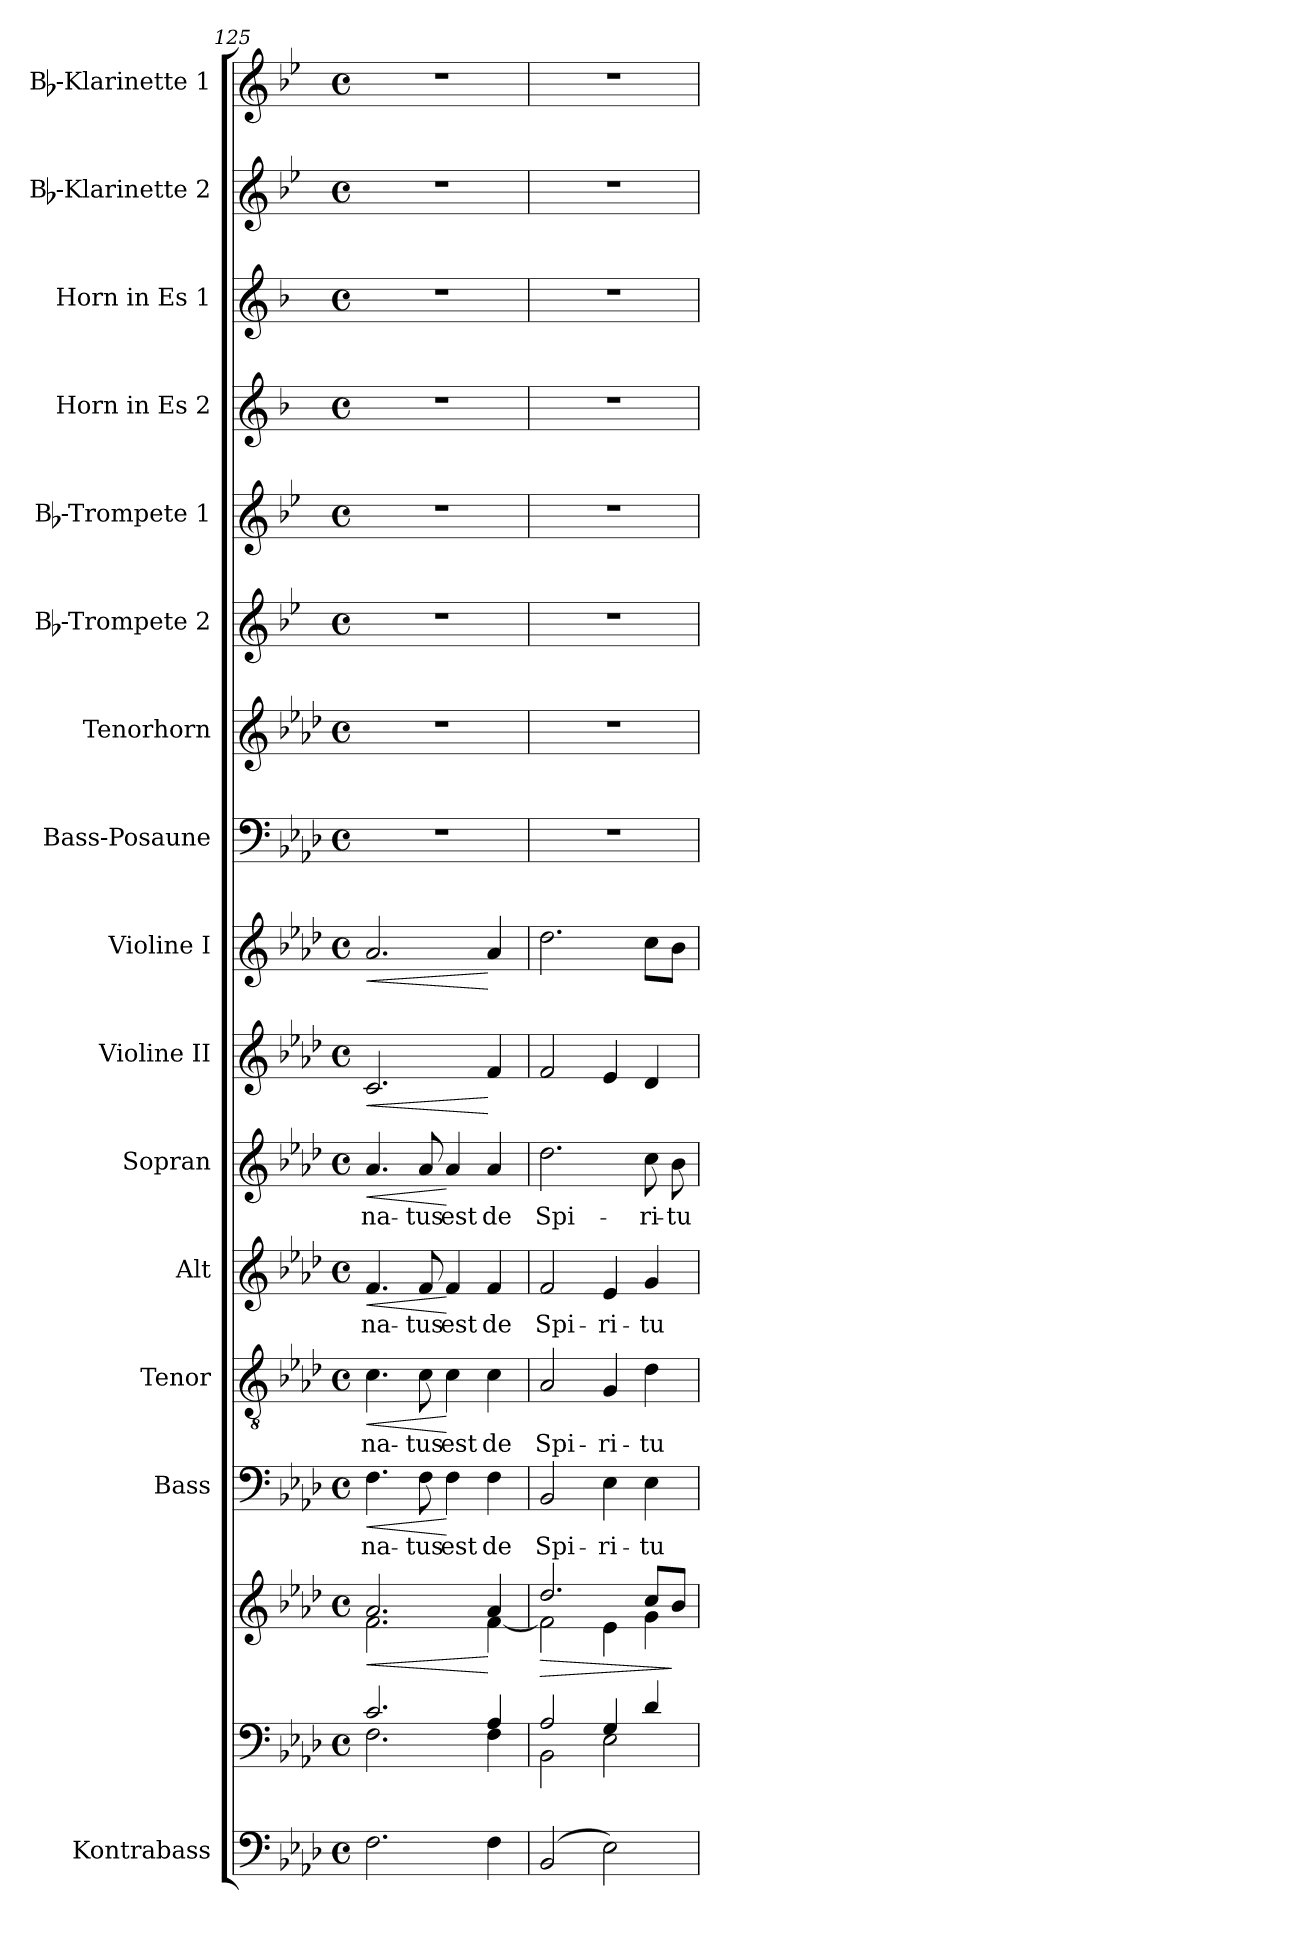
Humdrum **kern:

**kern	**kern	**kern	**dynam	**kern	**text	**dynam	**kern	**text	**dynam	**kern	**text	**dynam	**kern	**text	**dynam	**kern	**dynam	**kern	**dynam	**kern	**kern	**kern	**kern	**kern	**kern	**kern	**kern
*part16	*part15	*part15	*part15	*part14	*part14	*part14	*part13	*part13	*part13	*part12	*part12	*part12	*part11	*part11	*part11	*part10	*part10	*part9	*part9	*part8	*part7	*part6	*part5	*part4	*part3	*part2	*part1
*staff17	*staff16	*staff15	*staff15/16	*staff14	*staff14	*staff14	*staff13	*staff13	*staff13	*staff12	*staff12	*staff12	*staff11	*staff11	*staff11	*staff10	*staff10	*staff9	*staff9	*staff8	*staff7	*staff6	*staff5	*staff4	*staff3	*staff2	*staff1
*I"Kontrabass	*	*	*	*I"Bass	*	*	*I"Tenor	*	*	*I"Alt	*	*	*I"Sopran	*	*	*I"Violine II	*	*I"Violine I	*	*I"Bass-Posaune	*I"Tenorhorn	*I"Bb-Trompete 2	*I"Bb-Trompete 1	*I"Horn in Es 2	*I"Horn in Es 1	*I"Bb-Klarinette 2	*I"Bb-Klarinette 1
*I'Kb.	*	*	*	*I'B.	*	*	*I'T.	*	*	*I'A.	*	*	*I'S.	*	*	*I'Vl. II	*	*I'Vl. I	*	*I'B. Pos.	*I'T. Hrn.	*I'Bb Trp. 2	*I'Bb Trp. 1	*	*	*I'Bb Kl. 2	*I'Bb Kl. 1
*clefF4	*clefF4	*clefG2	*	*clefF4	*	*	*clefGv2	*	*	*clefG2	*	*	*clefG2	*	*	*clefG2	*	*clefG2	*	*clefF4	*clefG2	*clefG2	*clefG2	*clefG2	*clefG2	*clefG2	*clefG2
*ITrd7c12	*	*	*	*	*	*	*	*	*	*	*	*	*	*	*	*	*	*	*	*	*ITrd8c14	*ITrd1c2	*ITrd1c2	*ITrd5c9	*ITrd5c9	*ITrd1c2	*ITrd1c2
*k[b-e-a-d-]	*k[b-e-a-d-]	*k[b-e-a-d-]	*	*k[b-e-a-d-]	*	*	*k[b-e-a-d-]	*	*	*k[b-e-a-d-]	*	*	*k[b-e-a-d-]	*	*	*k[b-e-a-d-]	*	*k[b-e-a-d-]	*	*k[b-e-a-d-]	*k[b-e-a-d-]	*k[b-e-a-d-]	*k[b-e-a-d-]	*k[b-e-a-d-]	*k[b-e-a-d-]	*k[b-e-a-d-]	*k[b-e-a-d-]
*A-:	*A-:	*A-:	*	*A-:	*	*	*A-:	*	*	*A-:	*	*	*A-:	*	*	*A-:	*	*A-:	*	*A-:	*A-:	*A-:	*A-:	*A-:	*A-:	*A-:	*A-:
*M4/4	*M4/4	*M4/4	*	*M4/4	*	*	*M4/4	*	*	*M4/4	*	*	*M4/4	*	*	*M4/4	*	*M4/4	*	*M4/4	*M4/4	*M4/4	*M4/4	*M4/4	*M4/4	*M4/4	*M4/4
*met(c)	*met(c)	*met(c)	*	*met(c)	*	*	*met(c)	*	*	*met(c)	*	*	*met(c)	*	*	*met(c)	*	*met(c)	*	*met(c)	*met(c)	*met(c)	*met(c)	*met(c)	*met(c)	*met(c)	*met(c)
=125	=125	=125	=125	=125	=125	=125	=125	=125	=125	=125	=125	=125	=125	=125	=125	=125	=125	=125	=125	=125	=125	=125	=125	=125	=125	=125	=125
*	*^	*	*	*	*	*	*	*	*	*	*	*	*	*	*	*	*	*	*	*	*	*	*	*	*	*	*
!	!	!	!	!LO:HP:b	!	!LO:LY:b	!LO:HP:b	!	!LO:LY:b	!LO:HP:b	!	!LO:LY:b	!LO:HP:b	!	!LO:LY:b	!LO:HP:b	!	!LO:HP:b	!	!LO:HP:b	!	!	!	!	!	!	!	!
*	*	*	*^	*	*	*	*	*	*	*	*	*	*	*	*	*	*	*	*	*	*	*	*	*	*	*	*	*
2.FF\	2.c/	2.F\	2.a-/	2.f\	<	4.F\	-na-	<	4.c\	-na-	<	4.f/	-na-	<	4.a-/	-na-	<	2.c/	<	2.a-/	<	1r	1r	1r	1r	1r	1r	1r	1r
!	!	!	!	!	!	!	!LO:LY:b	!	!	!LO:LY:b	!	!	!LO:LY:b	!	!	!LO:LY:b	!	!	!	!	!	!	!	!	!	!	!	!	!
.	.	.	.	.	.	8F\	-tus	.	8c\	-tus	.	8f/	-tus	.	8a-/	-tus	.	.	.	.	.	.	.	.	.	.	.	.	.
!	!	!	!	!	!	!	!LO:LY:b	!	!	!LO:LY:b	!	!	!LO:LY:b	!	!	!LO:LY:b	!	!	!	!	!	!	!	!	!	!	!	!	!
.	.	.	.	.	.	4F\	est	[	4c\	est	[	4f/	est	[	4a-/	est	[	.	.	.	.	.	.	.	.	.	.	.	.
!	!	!	!	!	!	!	!LO:LY:b	!	!	!LO:LY:b	!	!	!LO:LY:b	!	!	!LO:LY:b	!	!	!	!	!	!	!	!	!	!	!	!	!
4FF\	4A-/	4F\	4a-/	[<4f\	[	4F\	de	.	4c\	de	.	4f/	de	.	4a-/	de	.	4f/	[	4a-/	[	.	.	.	.	.	.	.	.
=126	=126	=126	=126	=126	=126	=126	=126	=126	=126	=126	=126	=126	=126	=126	=126	=126	=126	=126	=126	=126	=126	=126	=126	=126	=126	=126	=126	=126	=126
!	!	!	!	!	!LO:HP:b	!	!LO:LY:b	!	!	!LO:LY:b	!	!	!LO:LY:b	!	!	!LO:LY:b	!	!	!	!	!	!	!	!	!	!	!	!	!
(2BBB-/	2A-/	2BB-\	2.dd-/	2f\]	>	2BB-/	Spi-	.	2A-/	Spi-	.	2f/	Spi-	.	2.dd-\	Spi-	.	2f/	.	2.dd-\	.	1r	1r	1r	1r	1r	1r	1r	1r
!	!	!	!	!	!	!	!LO:LY:b	!	!	!LO:LY:b	!	!	!LO:LY:b	!	!	!	!	!	!	!	!	!	!	!	!	!	!	!	!
2EE-\)	4G/	2E-\	.	4e-\	.	4E-\	-ri-	.	4G/	-ri-	.	4e-/	-ri-	.	.	.	.	4e-/	.	.	.	.	.	.	.	.	.	.	.
!	!	!	!	!	!	!	!LO:LY:b	!	!	!LO:LY:b	!	!	!LO:LY:b	!	!	!LO:LY:b	!	!	!	!	!	!	!	!	!	!	!	!	!
.	4d-/	.	8cc/L	4g\	.	4E-\	-tu	.	4d-\	-tu	.	4g/	-tu	.	8cc\	-ri-	.	4d-/	.	8cc\L	.	.	.	.	.	.	.	.	.
!	!	!	!	!	!	!	!	!	!	!	!	!	!	!	!	!LO:LY:b	!	!	!	!	!	!	!	!	!	!	!	!	!
.	.	.	8b-/J	.	]	.	.	.	.	.	.	.	.	.	8b-\	-tu	.	.	.	8b-\J	.	.	.	.	.	.	.	.	.
*	*v	*v	*	*	*	*	*	*	*	*	*	*	*	*	*	*	*	*	*	*	*	*	*	*	*	*	*	*	*
*	*	*v	*v	*	*	*	*	*	*	*	*	*	*	*	*	*	*	*	*	*	*	*	*	*	*	*	*	*
=	=	=	=	=	=	=	=	=	=	=	=	=	=	=	=	=	=	=	=	=	=	=	=	=	=	=	=
*-	*-	*-	*-	*-	*-	*-	*-	*-	*-	*-	*-	*-	*-	*-	*-	*-	*-	*-	*-	*-	*-	*-	*-	*-	*-	*-	*-
